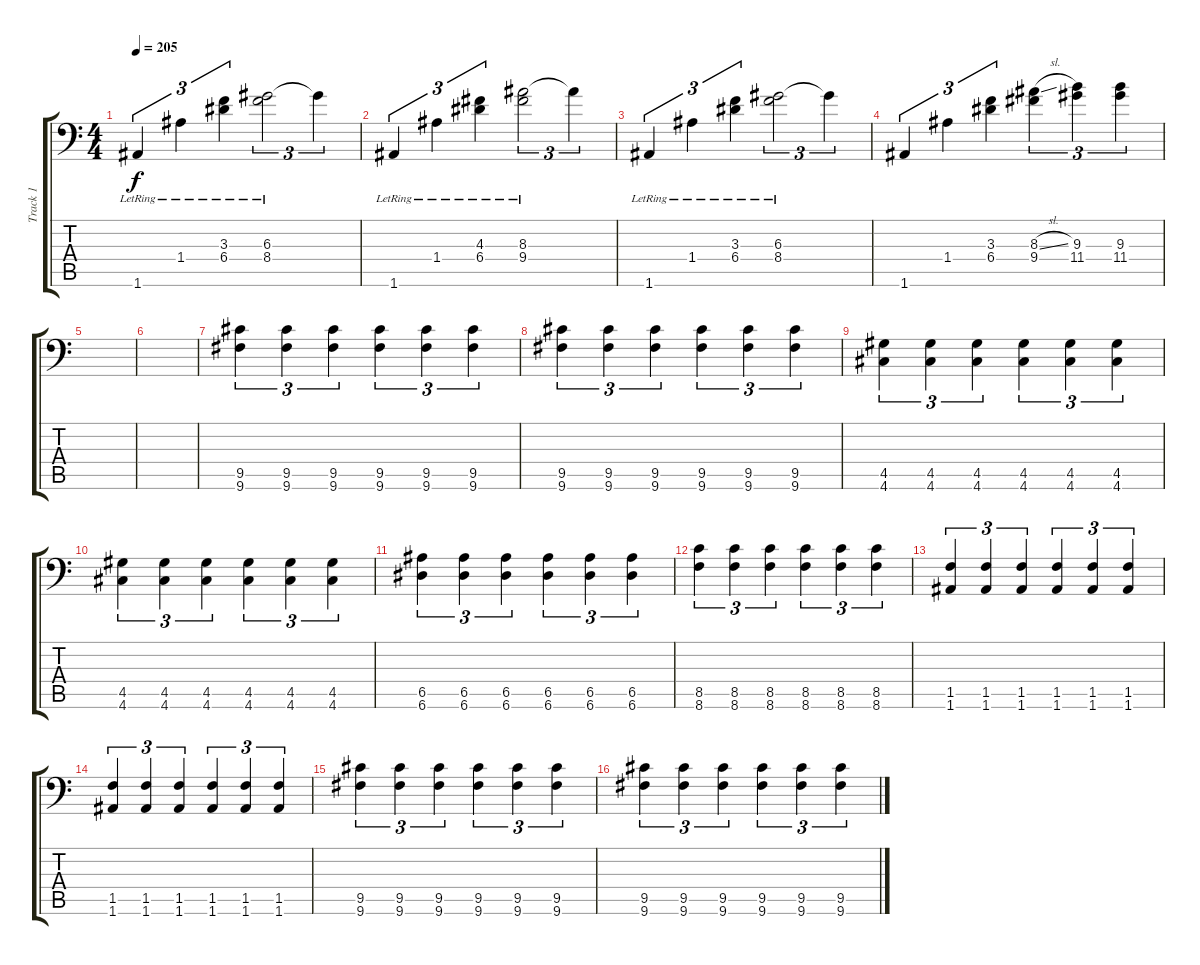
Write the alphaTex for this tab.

\track ("Track 1" "Track 1") {instrument overdrivenguitar}
\staff {score tabs}
\tuning (B3 Gb3 D3 A2 E2 A1) {hide}
\ts (4 4)
\tempo 205
\clef f4
\ks c
1.6{lr}.4{tu (3 2) dy f} 1.4{lr}.4{tu (3 2)} (3.3{lr} 6.4).4{tu (3 2)} (6.3{lr} 8.4).2{tu (3 2)} 6.3{t}.4{tu (3 2)} |
1.6{lr}.4{tu (3 2)} 1.4{lr}.4{tu (3 2)} (4.3{lr} 6.4).4{tu (3 2)} (8.3{lr} 9.4).2{tu (3 2)} 8.3{t}.4{tu (3 2)} |
1.6{lr}.4{tu (3 2)} 1.4{lr}.4{tu (3 2)} (3.3{lr} 6.4).4{tu (3 2)} (6.3{lr} 8.4).2{tu (3 2)} 6.3{t}.4{tu (3 2)} |
1.6.4{tu (3 2)} 1.4.4{tu (3 2)} (3.3 6.4).4{tu (3 2)} (8.3{sl} 9.4).4{tu (3 2)} (9.3 11.4).4{tu (3 2)} (9.3 11.4).4{tu (3 2)} |
|
|
(9.5 9.6).4{tu (3 2)} (9.5 9.6).4{tu (3 2)} (9.5 9.6).4{tu (3 2)} (9.5 9.6).4{tu (3 2)} (9.5 9.6).4{tu (3 2)} (9.5 9.6).4{tu (3 2)} |
(9.5 9.6).4{tu (3 2)} (9.5 9.6).4{tu (3 2)} (9.5 9.6).4{tu (3 2)} (9.5 9.6).4{tu (3 2)} (9.5 9.6).4{tu (3 2)} (9.5 9.6).4{tu (3 2)} |
(4.5 4.6).4{tu (3 2)} (4.5 4.6).4{tu (3 2)} (4.5 4.6).4{tu (3 2)} (4.5 4.6).4{tu (3 2)} (4.5 4.6).4{tu (3 2)} (4.5 4.6).4{tu (3 2)} |
(4.5 4.6).4{tu (3 2)} (4.5 4.6).4{tu (3 2)} (4.5 4.6).4{tu (3 2)} (4.5 4.6).4{tu (3 2)} (4.5 4.6).4{tu (3 2)} (4.5 4.6).4{tu (3 2)} |
(6.5 6.6).4{tu (3 2)} (6.5 6.6).4{tu (3 2)} (6.5 6.6).4{tu (3 2)} (6.5 6.6).4{tu (3 2)} (6.5 6.6).4{tu (3 2)} (6.5 6.6).4{tu (3 2)} |
(8.5 8.6).4{tu (3 2)} (8.5 8.6).4{tu (3 2)} (8.5 8.6).4{tu (3 2)} (8.5 8.6).4{tu (3 2)} (8.5 8.6).4{tu (3 2)} (8.5 8.6).4{tu (3 2)} |
(1.5 1.6).4{tu (3 2)} (1.5 1.6).4{tu (3 2)} (1.5 1.6).4{tu (3 2)} (1.5 1.6).4{tu (3 2)} (1.5 1.6).4{tu (3 2)} (1.5 1.6).4{tu (3 2)} |
(1.5 1.6).4{tu (3 2)} (1.5 1.6).4{tu (3 2)} (1.5 1.6).4{tu (3 2)} (1.5 1.6).4{tu (3 2)} (1.5 1.6).4{tu (3 2)} (1.5 1.6).4{tu (3 2)} |
(9.5 9.6).4{tu (3 2)} (9.5 9.6).4{tu (3 2)} (9.5 9.6).4{tu (3 2)} (9.5 9.6).4{tu (3 2)} (9.5 9.6).4{tu (3 2)} (9.5 9.6).4{tu (3 2)} |
(9.5 9.6).4{tu (3 2)} (9.5 9.6).4{tu (3 2)} (9.5 9.6).4{tu (3 2)} (9.5 9.6).4{tu (3 2)} (9.5 9.6).4{tu (3 2)} (9.5 9.6).4{tu (3 2)}
